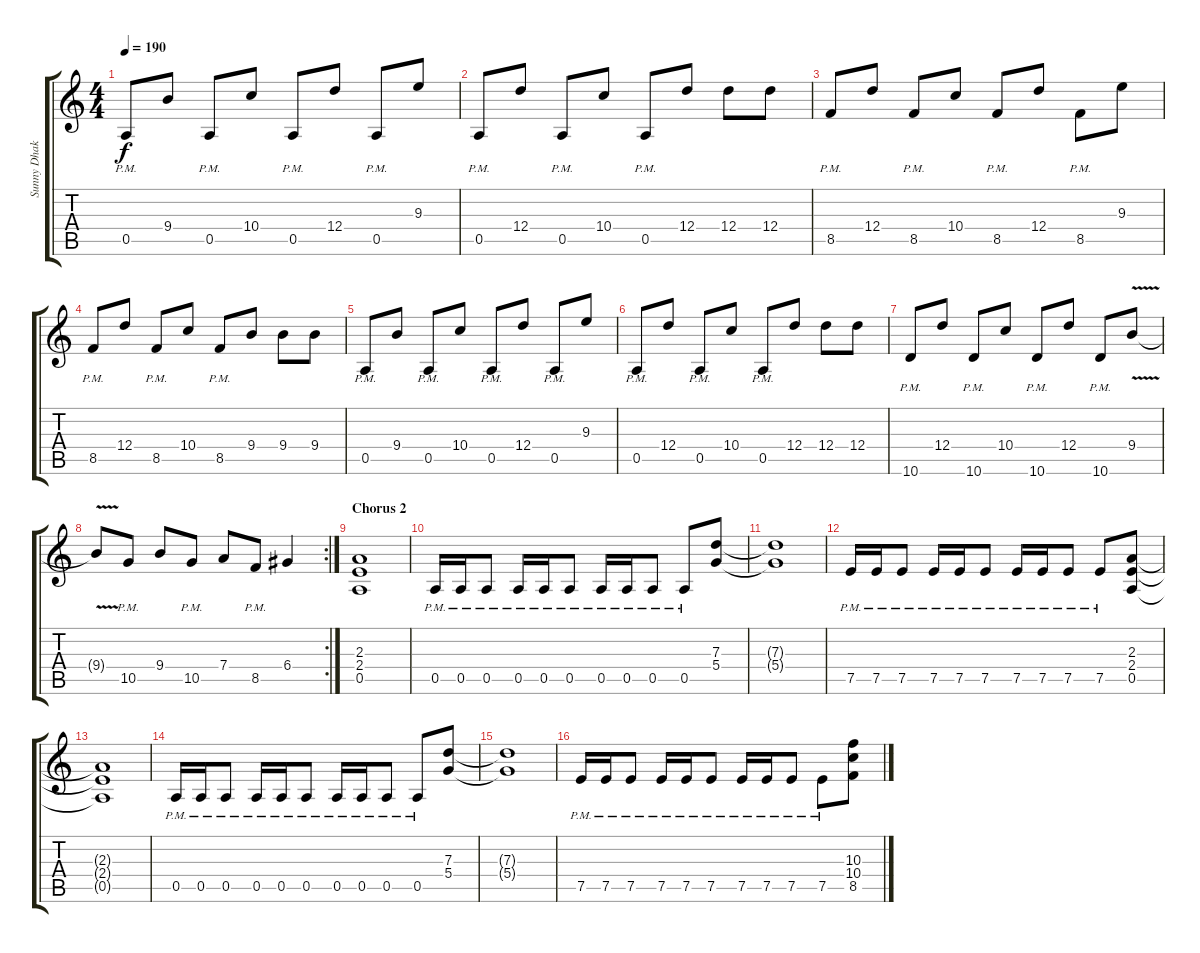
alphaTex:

\track ("Sunny Dhak" "Sunny Dhak") {instrument distortionguitar}
\staff {score tabs}
\tuning (E4 B3 G3 D3 A2 E2) {hide}
\ts (4 4)
\tempo 190
\clef g2
\ks c
0.5{pm}.8{dy f} 9.4.8 0.5{pm}.8 10.4.8 0.5{pm}.8 12.4.8 0.5{pm}.8 9.3.8 |
0.5{pm}.8 12.4.8 0.5{pm}.8 10.4.8 0.5{pm}.8 12.4.8 12.4.8 12.4.8 |
8.5{pm}.8 12.4.8 8.5{pm}.8 10.4.8 8.5{pm}.8 12.4.8 8.5{pm}.8 9.3.8 |
8.5{pm}.8 12.4.8 8.5{pm}.8 10.4.8 8.5{pm}.8 9.4.8 9.4.8 9.4.8 |
0.5{pm}.8 9.4.8 0.5{pm}.8 10.4.8 0.5{pm}.8 12.4.8 0.5{pm}.8 9.3.8 |
0.5{pm}.8 12.4.8 0.5{pm}.8 10.4.8 0.5{pm}.8 12.4.8 12.4.8 12.4.8 |
10.6{pm}.8 12.4.8 10.6{pm}.8 10.4.8 10.6{pm}.8 12.4.8 10.6{pm}.8 9.4{v}.8 |
\rc 2
9.4{t}.8 10.5{pm}.8 9.4.8 10.5{pm}.8 7.4.8 8.5{pm}.8 6.4.4 |
\section ("" "Chorus 2")
(2.3 2.4 0.5).1 |
0.5{pm}.16 0.5{pm}.16 0.5{pm}.8 0.5{pm}.16 0.5{pm}.16 0.5{pm}.8 0.5{pm}.16 0.5{pm}.16 0.5{pm}.8 0.5{pm}.8 (7.3 5.4).8 |
(7.3{t} 5.4{t}).1 |
7.5{pm}.16 7.5{pm}.16 7.5{pm}.8 7.5{pm}.16 7.5{pm}.16 7.5{pm}.8 7.5{pm}.16 7.5{pm}.16 7.5{pm}.8 7.5{pm}.8 (2.3 2.4 0.5).8 |
(2.3{t} 2.4{t} 0.5{t}).1 |
0.5{pm}.16 0.5{pm}.16 0.5{pm}.8 0.5{pm}.16 0.5{pm}.16 0.5{pm}.8 0.5{pm}.16 0.5{pm}.16 0.5{pm}.8 0.5{pm}.8 (7.3 5.4).8 |
(7.3{t} 5.4{t}).1 |
7.5{pm}.16 7.5{pm}.16 7.5{pm}.8 7.5{pm}.16 7.5{pm}.16 7.5{pm}.8 7.5{pm}.16 7.5{pm}.16 7.5{pm}.8 7.5{pm}.8 (10.3 10.4 8.5).8
